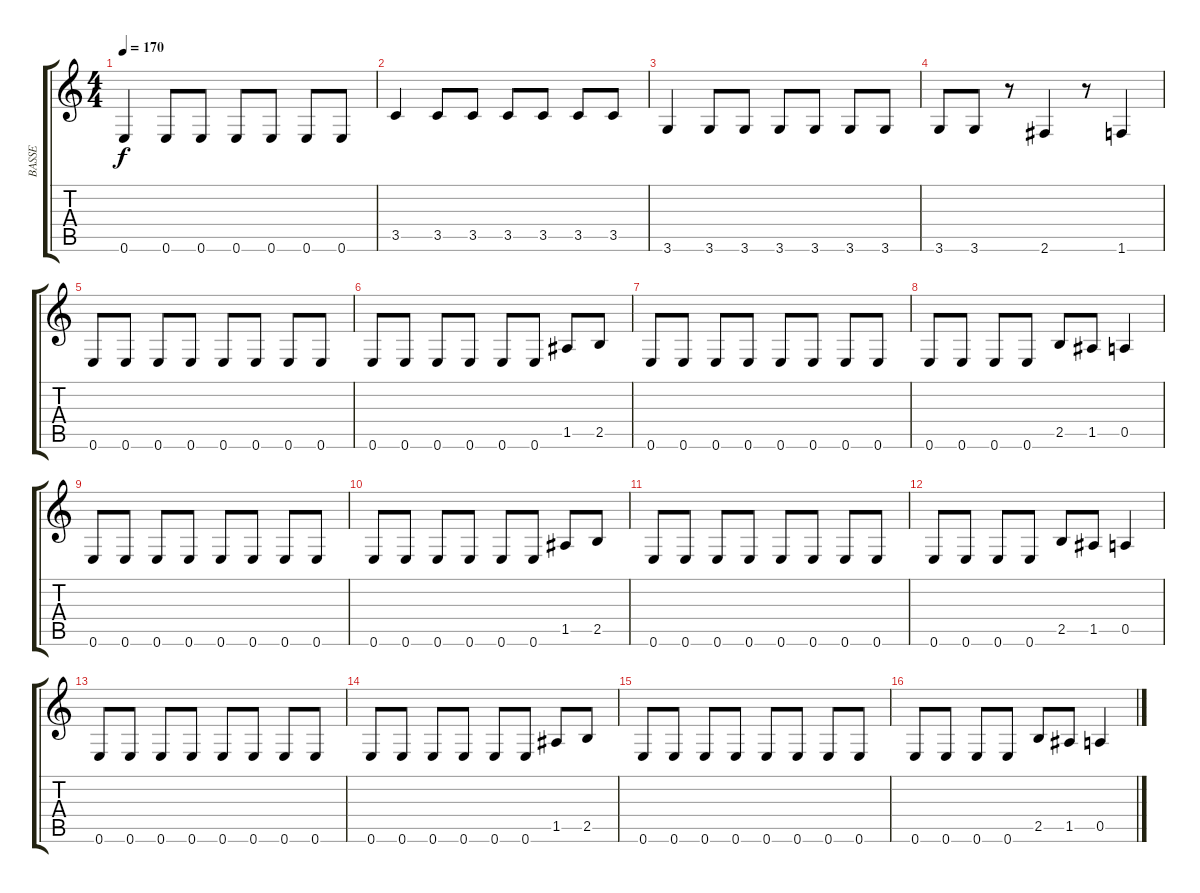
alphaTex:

\track ("BASSE" "BASSE") {instrument electricbassfinger}
\staff {score tabs}
\tuning (E4 B3 G3 D3 A2 E2) {hide}
\ts (4 4)
\tempo 170
\clef g2
\ks c
0.6.4{dy f} 0.6.8 0.6.8 0.6.8 0.6.8 0.6.8 0.6.8 |
3.5.4 3.5.8 3.5.8 3.5.8 3.5.8 3.5.8 3.5.8 |
3.6.4 3.6.8 3.6.8 3.6.8 3.6.8 3.6.8 3.6.8 |
3.6.8 3.6.8 r.8 2.6.4 r.8 1.6.4 |
0.6.8 0.6.8 0.6.8 0.6.8 0.6.8 0.6.8 0.6.8 0.6.8 |
0.6.8 0.6.8 0.6.8 0.6.8 0.6.8 0.6.8 1.5.8 2.5.8 |
0.6.8 0.6.8 0.6.8 0.6.8 0.6.8 0.6.8 0.6.8 0.6.8 |
0.6.8 0.6.8 0.6.8 0.6.8 2.5.8 1.5.8 0.5.4 |
0.6.8 0.6.8 0.6.8 0.6.8 0.6.8 0.6.8 0.6.8 0.6.8 |
0.6.8 0.6.8 0.6.8 0.6.8 0.6.8 0.6.8 1.5.8 2.5.8 |
0.6.8 0.6.8 0.6.8 0.6.8 0.6.8 0.6.8 0.6.8 0.6.8 |
0.6.8 0.6.8 0.6.8 0.6.8 2.5.8 1.5.8 0.5.4 |
0.6.8 0.6.8 0.6.8 0.6.8 0.6.8 0.6.8 0.6.8 0.6.8 |
0.6.8 0.6.8 0.6.8 0.6.8 0.6.8 0.6.8 1.5.8 2.5.8 |
0.6.8 0.6.8 0.6.8 0.6.8 0.6.8 0.6.8 0.6.8 0.6.8 |
0.6.8 0.6.8 0.6.8 0.6.8 2.5.8 1.5.8 0.5.4
